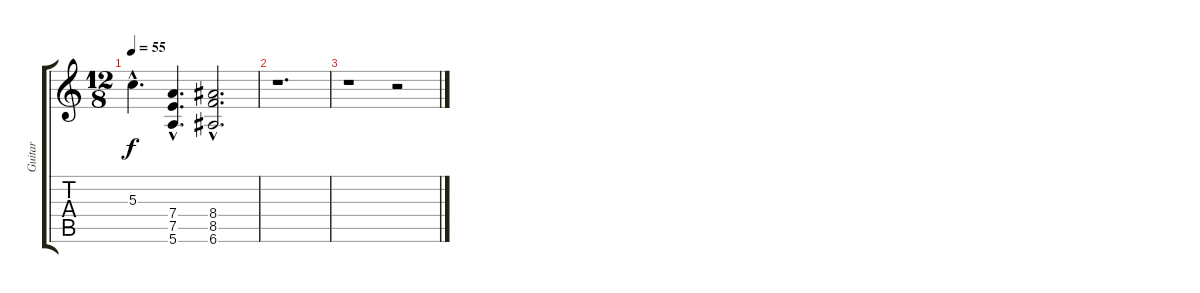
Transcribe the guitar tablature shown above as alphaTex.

\track ("Guitar" "Guitar") {instrument electricguitarclean}
\staff {score tabs}
\tuning (E4 B3 G3 D3 A2 E2) {hide}
\ts (12 8)
\tempo 55
\clef g2
\ks c
5.3{hac}.4{d dy f} (7.4{hac} 7.5{hac} 5.6{hac}).4{d} (8.4{hac} 8.5{hac} 6.6{hac}).2{d} |
r.1{d} |
r.1 r.2
